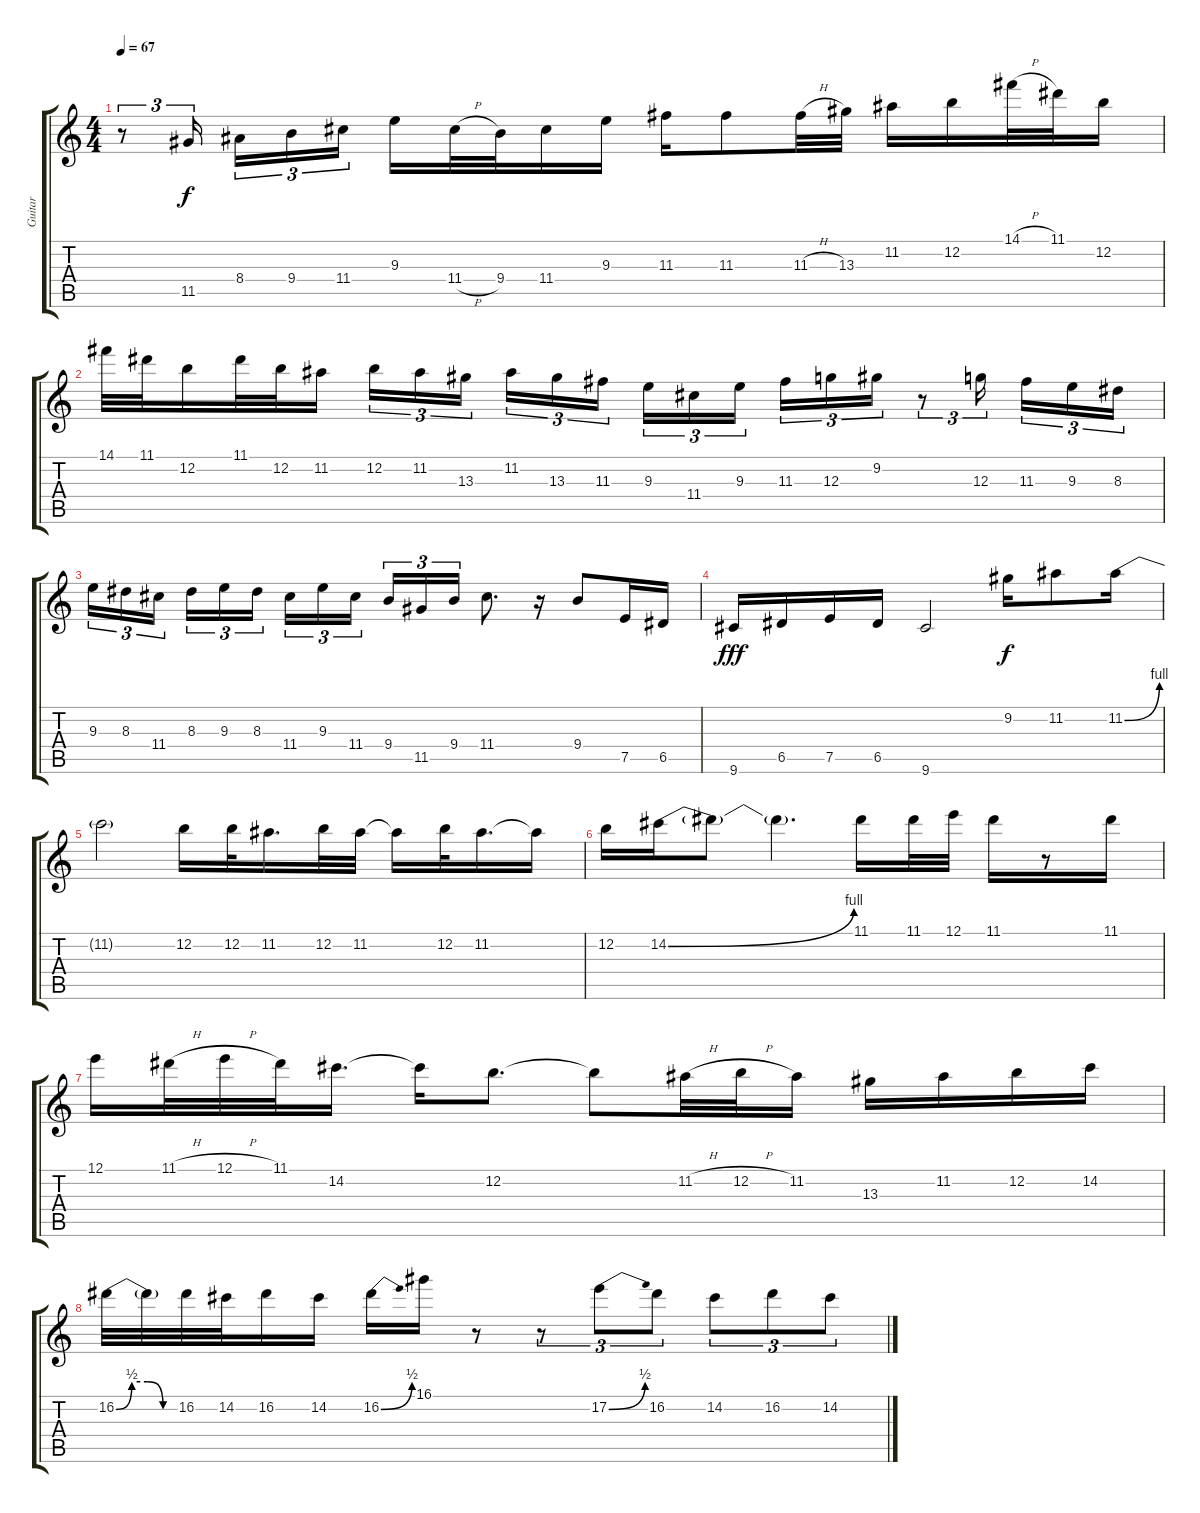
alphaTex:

\track ("Guitar " "Guitar ") {instrument distortionguitar}
\staff {score tabs}
\tuning (E4 B3 G3 D3 A2 E2) {hide}
\ts (4 4)
\tempo 67
\clef g2
\ks c
r.8{tu (3 2) dy f} 11.5.16{tu (3 2) beam splitsecondary} 8.4.16{tu (3 2)} 9.4.16{tu (3 2)} 11.4.16{tu (3 2)} 9.3.16 11.4{h}.32 9.4.32 11.4.16 9.3.16 11.3.16 11.3.8 11.3{h}.32 13.3.32 11.2.16 12.2.16 14.1{h}.32 11.1.32 12.2.16 |
14.1.32 11.1.32 12.2.16 11.1.32 12.2.32 11.2.16 12.2.16{tu (3 2)} 11.2.16{tu (3 2)} 13.3.16{tu (3 2) beam splitsecondary} 11.2.16{tu (3 2)} 13.3.16{tu (3 2)} 11.3.16{tu (3 2)} 9.3.16{tu (3 2)} 11.4.16{tu (3 2)} 9.3.16{tu (3 2) beam splitsecondary} 11.3.16{tu (3 2)} 12.3.16{tu (3 2)} 9.2.16{tu (3 2)} r.8{tu (3 2)} 12.3.16{tu (3 2) beam splitsecondary} 11.3.16{tu (3 2)} 9.3.16{tu (3 2)} 8.3.16{tu (3 2)} |
9.3.16{tu (3 2)} 8.3.16{tu (3 2)} 11.4.16{tu (3 2) beam splitsecondary} 8.3.16{tu (3 2)} 9.3.16{tu (3 2)} 8.3.16{tu (3 2)} 11.4.16{tu (3 2)} 9.3.16{tu (3 2)} 11.4.16{tu (3 2) beam splitsecondary} 9.4.16{tu (3 2)} 11.5.16{tu (3 2)} 9.4.16{tu (3 2)} 11.4.8{d} r.16 9.4.8 7.5.16 6.5.16 |
9.6.16{dy fff} 6.5.16 7.5.16 6.5.16 9.6.2 9.2.16{dy f} 11.2.8 11.2{be (bend 0 0 60 4)}.16 |
11.2{t}.2 12.2.16 12.2.32 11.2.16{d} 12.2.32 11.2.32 11.2{t}.16 12.2.32 11.2.16{d} 11.2{t}.16 |
12.2.16 14.2{be (bend 0 0 60 4)}.16 14.2{t}.8 14.2{t}.4{d} 11.1.16 11.1.32 12.1.32 11.1.16 r.8 11.1.16 |
12.1.16 11.1{h}.32 12.1{h}.32 11.1.32 14.2.16{d} 14.2{t}.16 12.2.8{d} 12.2{t}.8 11.2{h}.32 12.2{h}.32 11.2.16 13.3.16 11.2.16 12.2.16 14.2.16 |
16.2{be (custom 0 0 15 2 30 2 45 0 60 0)}.32 16.2{t}.32 16.2.32 14.2.32 16.2.16 14.2.16 16.2{be (bend 0 0 60 2)}.16 16.1.16 r.8 r.8{tu (3 2)} 17.2{be (bend 0 0 60 2)}.8{tu (3 2)} 16.2.8{tu (3 2)} 14.2.8{tu (3 2)} 16.2.8{tu (3 2)} 14.2.8{tu (3 2)}
